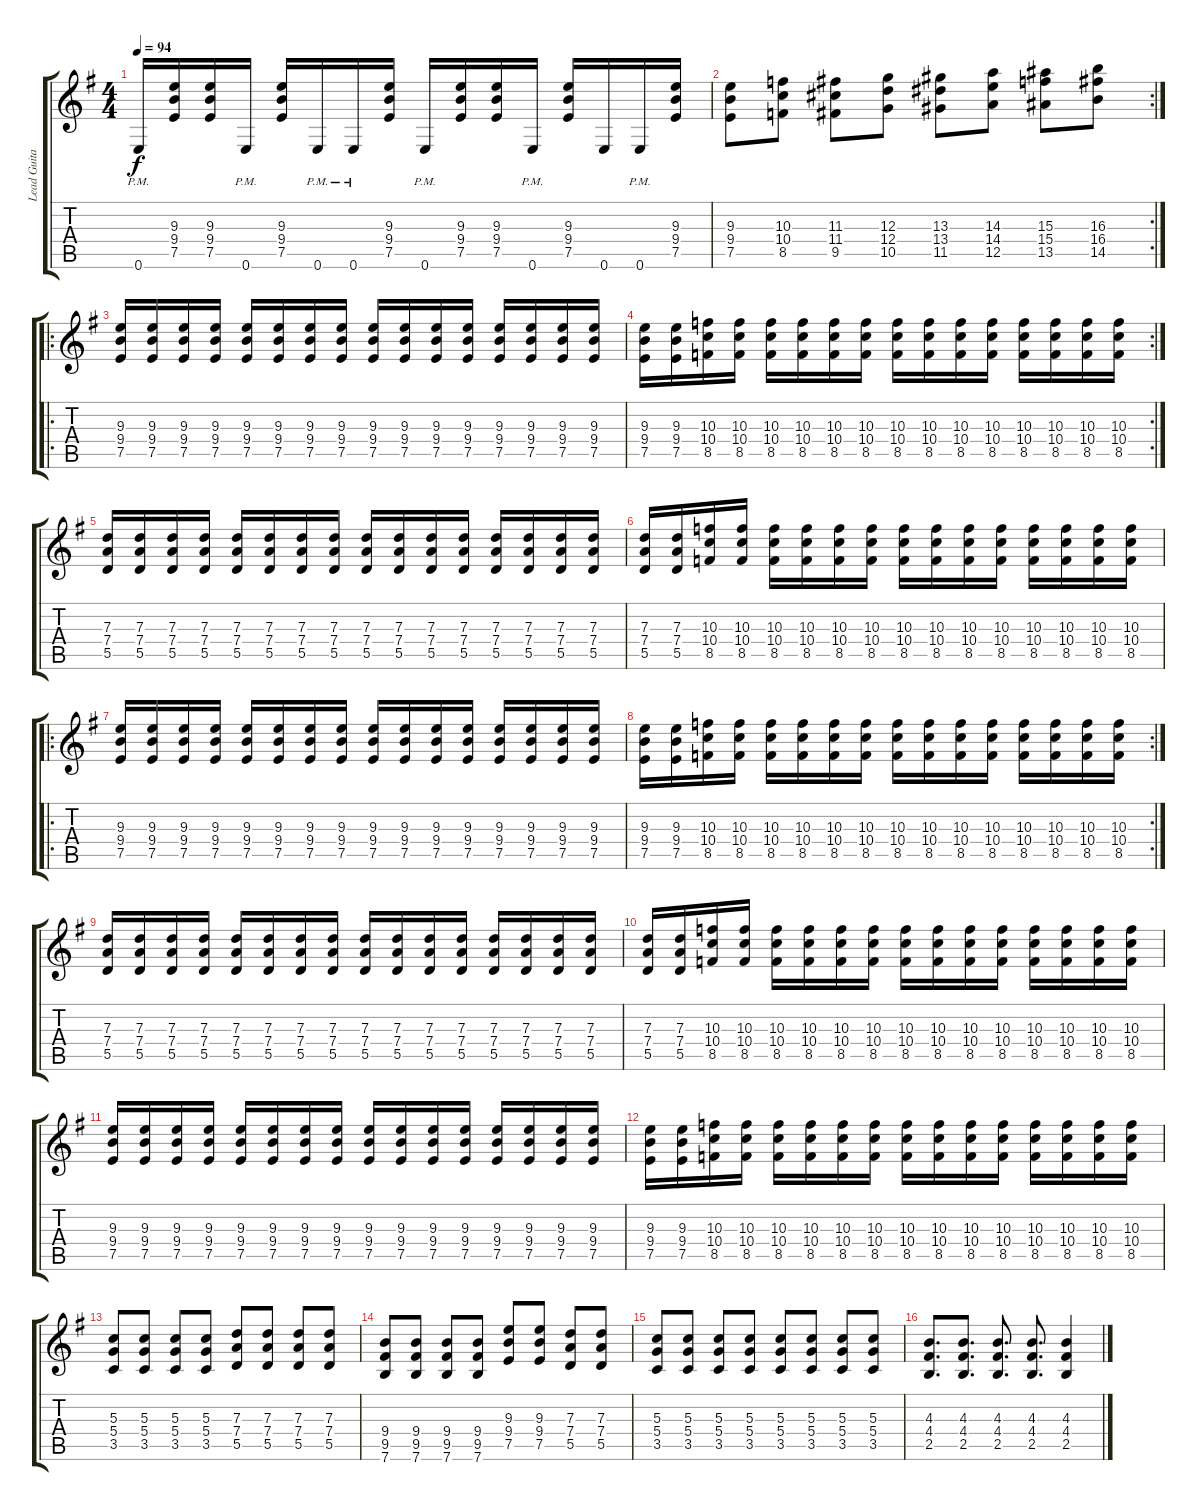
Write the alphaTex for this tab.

\track ("Lead Guitar" "Lead Guita") {instrument overdrivenguitar}
\staff {score tabs}
\tuning (E4 B3 G3 D3 A2 E2) {hide}
\ts (4 4)
\tempo 94
\clef g2
\ks g
0.6{pm}.16{dy f} (9.3 9.4 7.5).16 (9.3 9.4 7.5).16 0.6{pm}.16 (9.3 9.4 7.5).16 0.6{pm}.16 0.6{pm}.16 (9.3 9.4 7.5).16 0.6{pm}.16 (9.3 9.4 7.5).16 (9.3 9.4 7.5).16 0.6{pm}.16 (9.3 9.4 7.5).16 0.6.16 0.6{pm}.16 (9.3 9.4 7.5).16 |
\rc 2
(9.3 9.4 7.5).8 (10.3 10.4 8.5).8 (11.3 11.4 9.5).8 (12.3 12.4 10.5).8 (13.3 13.4 11.5).8 (14.3 14.4 12.5).8 (15.3 15.4 13.5).8 (16.3 16.4 14.5).8 |
\ro
(9.3 9.4 7.5).16 (9.3 9.4 7.5).16 (9.3 9.4 7.5).16 (9.3 9.4 7.5).16 (9.3 9.4 7.5).16 (9.3 9.4 7.5).16 (9.3 9.4 7.5).16 (9.3 9.4 7.5).16 (9.3 9.4 7.5).16 (9.3 9.4 7.5).16 (9.3 9.4 7.5).16 (9.3 9.4 7.5).16 (9.3 9.4 7.5).16 (9.3 9.4 7.5).16 (9.3 9.4 7.5).16 (9.3 9.4 7.5).16 |
\rc 2
(9.3 9.4 7.5).16 (9.3 9.4 7.5).16 (10.3 10.4 8.5).16 (10.3 10.4 8.5).16 (10.3 10.4 8.5).16 (10.3 10.4 8.5).16 (10.3 10.4 8.5).16 (10.3 10.4 8.5).16 (10.3 10.4 8.5).16 (10.3 10.4 8.5).16 (10.3 10.4 8.5).16 (10.3 10.4 8.5).16 (10.3 10.4 8.5).16 (10.3 10.4 8.5).16 (10.3 10.4 8.5).16 (10.3 10.4 8.5).16 |
(7.3 7.4 5.5).16 (7.3 7.4 5.5).16 (7.3 7.4 5.5).16 (7.3 7.4 5.5).16 (7.3 7.4 5.5).16 (7.3 7.4 5.5).16 (7.3 7.4 5.5).16 (7.3 7.4 5.5).16 (7.3 7.4 5.5).16 (7.3 7.4 5.5).16 (7.3 7.4 5.5).16 (7.3 7.4 5.5).16 (7.3 7.4 5.5).16 (7.3 7.4 5.5).16 (7.3 7.4 5.5).16 (7.3 7.4 5.5).16 |
(7.3 7.4 5.5).16 (7.3 7.4 5.5).16 (10.3 10.4 8.5).16 (10.3 10.4 8.5).16 (10.3 10.4 8.5).16 (10.3 10.4 8.5).16 (10.3 10.4 8.5).16 (10.3 10.4 8.5).16 (10.3 10.4 8.5).16 (10.3 10.4 8.5).16 (10.3 10.4 8.5).16 (10.3 10.4 8.5).16 (10.3 10.4 8.5).16 (10.3 10.4 8.5).16 (10.3 10.4 8.5).16 (10.3 10.4 8.5).16 |
\ro
(9.3 9.4 7.5).16 (9.3 9.4 7.5).16 (9.3 9.4 7.5).16 (9.3 9.4 7.5).16 (9.3 9.4 7.5).16 (9.3 9.4 7.5).16 (9.3 9.4 7.5).16 (9.3 9.4 7.5).16 (9.3 9.4 7.5).16 (9.3 9.4 7.5).16 (9.3 9.4 7.5).16 (9.3 9.4 7.5).16 (9.3 9.4 7.5).16 (9.3 9.4 7.5).16 (9.3 9.4 7.5).16 (9.3 9.4 7.5).16 |
\rc 2
(9.3 9.4 7.5).16 (9.3 9.4 7.5).16 (10.3 10.4 8.5).16 (10.3 10.4 8.5).16 (10.3 10.4 8.5).16 (10.3 10.4 8.5).16 (10.3 10.4 8.5).16 (10.3 10.4 8.5).16 (10.3 10.4 8.5).16 (10.3 10.4 8.5).16 (10.3 10.4 8.5).16 (10.3 10.4 8.5).16 (10.3 10.4 8.5).16 (10.3 10.4 8.5).16 (10.3 10.4 8.5).16 (10.3 10.4 8.5).16 |
(7.3 7.4 5.5).16 (7.3 7.4 5.5).16 (7.3 7.4 5.5).16 (7.3 7.4 5.5).16 (7.3 7.4 5.5).16 (7.3 7.4 5.5).16 (7.3 7.4 5.5).16 (7.3 7.4 5.5).16 (7.3 7.4 5.5).16 (7.3 7.4 5.5).16 (7.3 7.4 5.5).16 (7.3 7.4 5.5).16 (7.3 7.4 5.5).16 (7.3 7.4 5.5).16 (7.3 7.4 5.5).16 (7.3 7.4 5.5).16 |
(7.3 7.4 5.5).16 (7.3 7.4 5.5).16 (10.3 10.4 8.5).16 (10.3 10.4 8.5).16 (10.3 10.4 8.5).16 (10.3 10.4 8.5).16 (10.3 10.4 8.5).16 (10.3 10.4 8.5).16 (10.3 10.4 8.5).16 (10.3 10.4 8.5).16 (10.3 10.4 8.5).16 (10.3 10.4 8.5).16 (10.3 10.4 8.5).16 (10.3 10.4 8.5).16 (10.3 10.4 8.5).16 (10.3 10.4 8.5).16 |
(9.3 9.4 7.5).16 (9.3 9.4 7.5).16 (9.3 9.4 7.5).16 (9.3 9.4 7.5).16 (9.3 9.4 7.5).16 (9.3 9.4 7.5).16 (9.3 9.4 7.5).16 (9.3 9.4 7.5).16 (9.3 9.4 7.5).16 (9.3 9.4 7.5).16 (9.3 9.4 7.5).16 (9.3 9.4 7.5).16 (9.3 9.4 7.5).16 (9.3 9.4 7.5).16 (9.3 9.4 7.5).16 (9.3 9.4 7.5).16 |
(9.3 9.4 7.5).16 (9.3 9.4 7.5).16 (10.3 10.4 8.5).16 (10.3 10.4 8.5).16 (10.3 10.4 8.5).16 (10.3 10.4 8.5).16 (10.3 10.4 8.5).16 (10.3 10.4 8.5).16 (10.3 10.4 8.5).16 (10.3 10.4 8.5).16 (10.3 10.4 8.5).16 (10.3 10.4 8.5).16 (10.3 10.4 8.5).16 (10.3 10.4 8.5).16 (10.3 10.4 8.5).16 (10.3 10.4 8.5).16 |
(5.3 5.4 3.5).8 (5.3 5.4 3.5).8 (5.3 5.4 3.5).8 (5.3 5.4 3.5).8 (7.3 7.4 5.5).8 (7.3 7.4 5.5).8 (7.3 7.4 5.5).8 (7.3 7.4 5.5).8 |
(9.4 9.5 7.6).8 (9.4 9.5 7.6).8 (9.4 9.5 7.6).8 (9.4 9.5 7.6).8 (9.3 9.4 7.5).8 (9.3 9.4 7.5).8 (7.3 7.4 5.5).8 (7.3 7.4 5.5).8 |
(5.3 5.4 3.5).8 (5.3 5.4 3.5).8 (5.3 5.4 3.5).8 (5.3 5.4 3.5).8 (5.3 5.4 3.5).8 (5.3 5.4 3.5).8 (5.3 5.4 3.5).8 (5.3 5.4 3.5).8 |
(4.3 4.4 2.5).8{d} (4.3 4.4 2.5).8{d} (4.3 4.4 2.5).8{d} (4.3 4.4 2.5).8{d} (4.3 4.4 2.5).4
